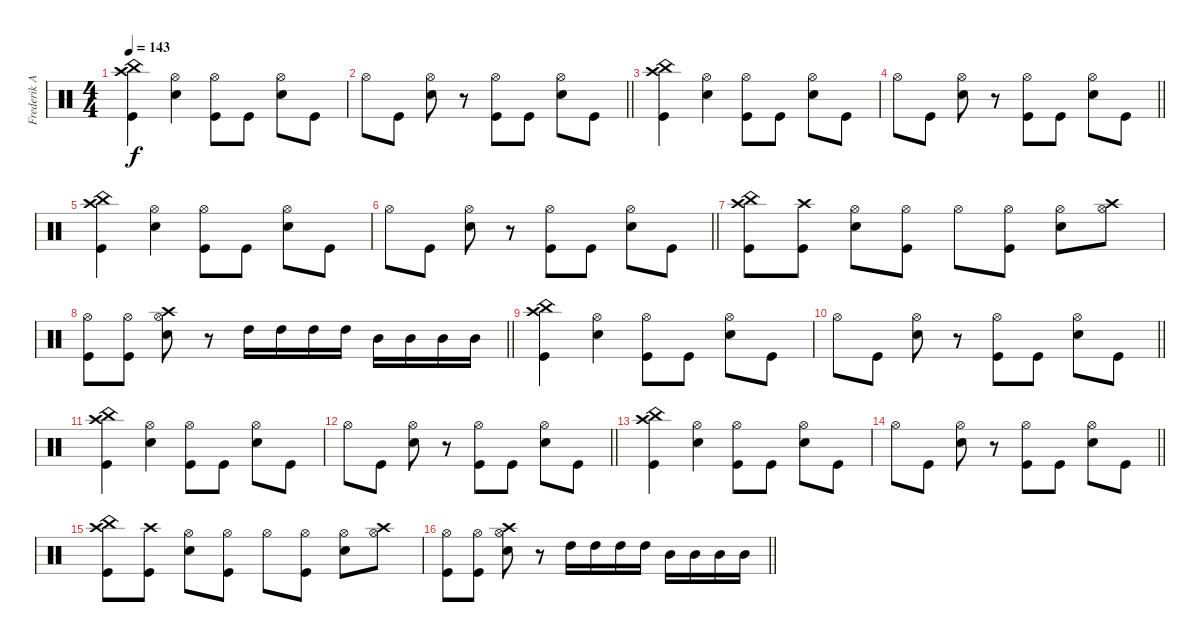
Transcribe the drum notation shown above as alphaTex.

\track ("Frederik Andersson" "Frederik A") {instrument percussion}
\staff {score}
\articulation defaults
\ts (4 4)
\tempo 143
\clef neutral
\ks c
("China (hit)" "Crash high (hit)" "Kick (hit)").4{dy f} ("Hi-Hat (open)" "Snare (hit) 2").4 ("Hi-Hat (open)" "Kick (hit)").8 "Kick (hit)".8 ("Hi-Hat (open)" "Snare (hit) 2").8 "Kick (hit)".8 |
\barLineRight lightlight "Hi-Hat (open)".8 "Kick (hit)".8
("Hi-Hat (open)" "Snare (hit) 2").8 r.8 ("Hi-Hat (open)" "Kick (hit)").8 "Kick (hit)".8 ("Hi-Hat (open)" "Snare (hit) 2").8 "Kick (hit)".8 |
("China (hit)" "Crash high (hit)" "Kick (hit)").4 ("Hi-Hat (open)" "Snare (hit) 2").4 ("Hi-Hat (open)" "Kick (hit)").8 "Kick (hit)".8 ("Hi-Hat (open)" "Snare (hit) 2").8 "Kick (hit)".8 |
\barLineRight lightlight "Hi-Hat (open)".8 "Kick (hit)".8
("Hi-Hat (open)" "Snare (hit) 2").8 r.8 ("Hi-Hat (open)" "Kick (hit)").8 "Kick (hit)".8 ("Hi-Hat (open)" "Snare (hit) 2").8 "Kick (hit)".8 |
("China (hit)" "Crash high (hit)" "Kick (hit)").4 ("Hi-Hat (open)" "Snare (hit) 2").4 ("Hi-Hat (open)" "Kick (hit)").8 "Kick (hit)".8 ("Hi-Hat (open)" "Snare (hit) 2").8 "Kick (hit)".8 |
\barLineRight lightlight "Hi-Hat (open)".8 "Kick (hit)".8
("Hi-Hat (open)" "Snare (hit) 2").8 r.8 ("Hi-Hat (open)" "Kick (hit)").8 "Kick (hit)".8 ("Hi-Hat (open)" "Snare (hit) 2").8 "Kick (hit)".8 |
("China (hit)" "Crash high (hit)" "Kick (hit)").8 ("Crash high (hit)" "Kick (hit)").8 ("Hi-Hat (open)" "Snare (hit) 2").8 ("Hi-Hat (open)" "Kick (hit)").8 "Hi-Hat (open)".8 ("Hi-Hat (open)" "Kick (hit)").8 ("Hi-Hat (open)" "Snare (hit) 2").8 ("Crash high (hit)" "Hi-Hat (open)").8 |
\barLineRight lightlight
("Hi-Hat (open)" "Kick (hit)").8 ("Hi-Hat (open)" "Kick (hit)").8 ("Crash high (hit)" "Hi-Hat (open)" "Snare (hit) 2").8 r.8 "High Tom (hit)".16 "High Tom (hit)".16 "High Tom (hit)".16 "High Tom (hit)".16 "Mid Tom (hit)".16 "Mid Tom (hit)".16 "Mid Tom (hit)".16 "Mid Tom (hit)".16 |
("China (hit)" "Crash high (hit)" "Kick (hit)").4 ("Hi-Hat (open)" "Snare (hit) 2").4 ("Hi-Hat (open)" "Kick (hit)").8 "Kick (hit)".8 ("Hi-Hat (open)" "Snare (hit) 2").8 "Kick (hit)".8 |
\barLineRight lightlight "Hi-Hat (open)".8 "Kick (hit)".8
("Hi-Hat (open)" "Snare (hit) 2").8 r.8 ("Hi-Hat (open)" "Kick (hit)").8 "Kick (hit)".8 ("Hi-Hat (open)" "Snare (hit) 2").8 "Kick (hit)".8 |
("China (hit)" "Crash high (hit)" "Kick (hit)").4 ("Hi-Hat (open)" "Snare (hit) 2").4 ("Hi-Hat (open)" "Kick (hit)").8 "Kick (hit)".8 ("Hi-Hat (open)" "Snare (hit) 2").8 "Kick (hit)".8 |
\barLineRight lightlight "Hi-Hat (open)".8 "Kick (hit)".8
("Hi-Hat (open)" "Snare (hit) 2").8 r.8 ("Hi-Hat (open)" "Kick (hit)").8 "Kick (hit)".8 ("Hi-Hat (open)" "Snare (hit) 2").8 "Kick (hit)".8 |
("China (hit)" "Crash high (hit)" "Kick (hit)").4 ("Hi-Hat (open)" "Snare (hit) 2").4 ("Hi-Hat (open)" "Kick (hit)").8 "Kick (hit)".8 ("Hi-Hat (open)" "Snare (hit) 2").8 "Kick (hit)".8 |
\barLineRight lightlight "Hi-Hat (open)".8 "Kick (hit)".8
("Hi-Hat (open)" "Snare (hit) 2").8 r.8 ("Hi-Hat (open)" "Kick (hit)").8 "Kick (hit)".8 ("Hi-Hat (open)" "Snare (hit) 2").8 "Kick (hit)".8 |
("China (hit)" "Crash high (hit)" "Kick (hit)").8 ("Crash high (hit)" "Kick (hit)").8 ("Hi-Hat (open)" "Snare (hit) 2").8 ("Hi-Hat (open)" "Kick (hit)").8 "Hi-Hat (open)".8 ("Hi-Hat (open)" "Kick (hit)").8 ("Hi-Hat (open)" "Snare (hit) 2").8 ("Crash high (hit)" "Hi-Hat (open)").8 |
\barLineRight lightlight
("Hi-Hat (open)" "Kick (hit)").8 ("Hi-Hat (open)" "Kick (hit)").8 ("Crash high (hit)" "Hi-Hat (open)" "Snare (hit) 2").8 r.8 "High Tom (hit)".16 "High Tom (hit)".16 "High Tom (hit)".16 "High Tom (hit)".16 "Mid Tom (hit)".16 "Mid Tom (hit)".16 "Mid Tom (hit)".16 "Mid Tom (hit)".16
